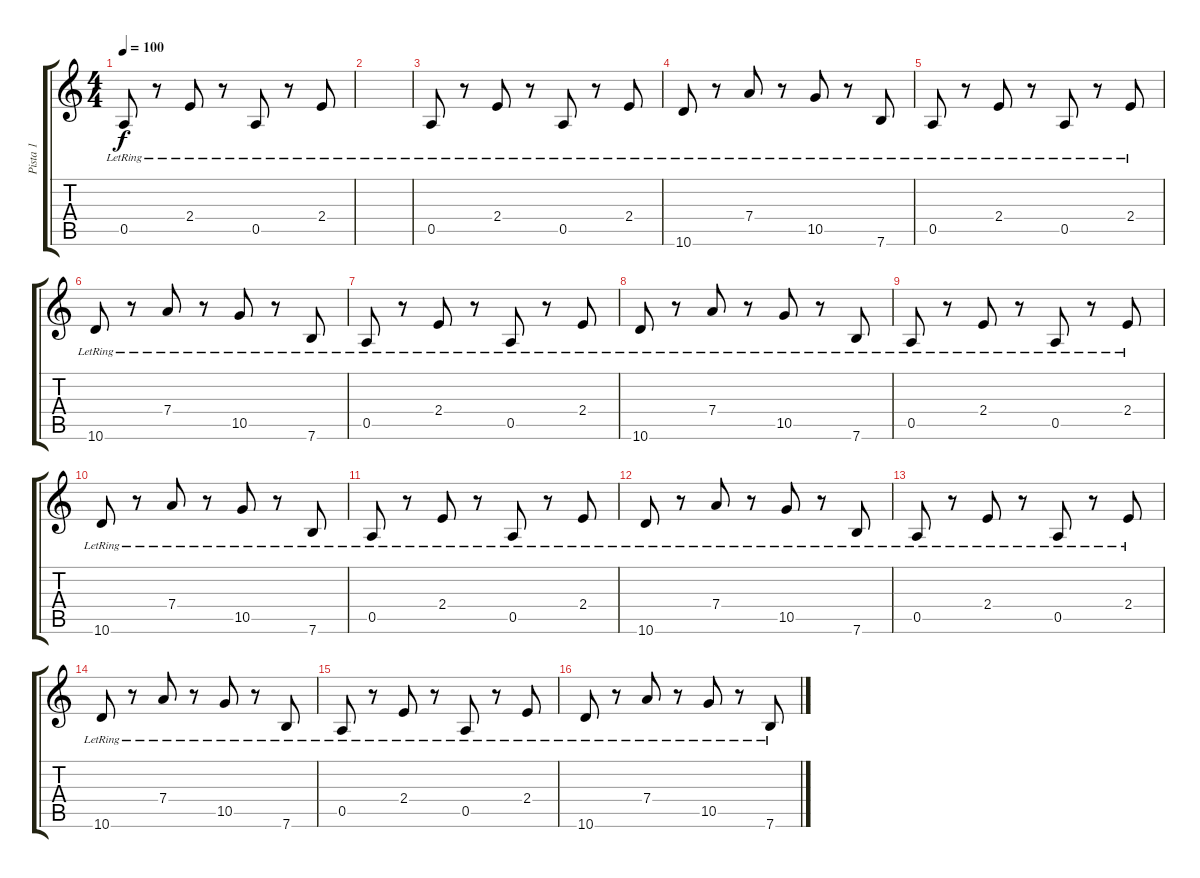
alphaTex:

\track ("Pista 1" "Pista 1") {instrument slapbass1}
\staff {score tabs}
\tuning (E4 B3 G3 D3 A2 E2) {hide}
\ts (4 4)
\tempo 100
\clef g2
\ks c
0.5{lr}.8{dy f} r.8{beam merge} 2.4{lr}.8 r.8{beam merge} 0.5{lr}.8 r.8{beam merge} 2.4{lr}.8 |
|
0.5{lr}.8 r.8{beam merge} 2.4{lr}.8 r.8{beam merge} 0.5{lr}.8 r.8{beam merge} 2.4{lr}.8 |
10.6{lr}.8 r.8 7.4{lr}.8 r.8 10.5{lr}.8 r.8 7.6{lr}.8 |
0.5{lr}.8 r.8{beam merge} 2.4{lr}.8 r.8{beam merge} 0.5{lr}.8 r.8{beam merge} 2.4{lr}.8 |
10.6{lr}.8 r.8 7.4{lr}.8 r.8 10.5{lr}.8 r.8 7.6{lr}.8 |
0.5{lr}.8 r.8{beam merge} 2.4{lr}.8 r.8{beam merge} 0.5{lr}.8 r.8{beam merge} 2.4{lr}.8 |
10.6{lr}.8 r.8 7.4{lr}.8 r.8 10.5{lr}.8 r.8 7.6{lr}.8 |
0.5{lr}.8 r.8{beam merge} 2.4{lr}.8 r.8{beam merge} 0.5{lr}.8 r.8{beam merge} 2.4{lr}.8 |
10.6{lr}.8 r.8 7.4{lr}.8 r.8 10.5{lr}.8 r.8 7.6{lr}.8 |
0.5{lr}.8 r.8{beam merge} 2.4{lr}.8 r.8{beam merge} 0.5{lr}.8 r.8{beam merge} 2.4{lr}.8 |
10.6{lr}.8 r.8 7.4{lr}.8 r.8 10.5{lr}.8 r.8 7.6{lr}.8 |
0.5{lr}.8 r.8{beam merge} 2.4{lr}.8 r.8{beam merge} 0.5{lr}.8 r.8{beam merge} 2.4{lr}.8 |
10.6{lr}.8 r.8 7.4{lr}.8 r.8 10.5{lr}.8 r.8 7.6{lr}.8 |
0.5{lr}.8 r.8{beam merge} 2.4{lr}.8 r.8{beam merge} 0.5{lr}.8 r.8{beam merge} 2.4{lr}.8 |
10.6{lr}.8 r.8 7.4{lr}.8 r.8 10.5{lr}.8 r.8 7.6{lr}.8
